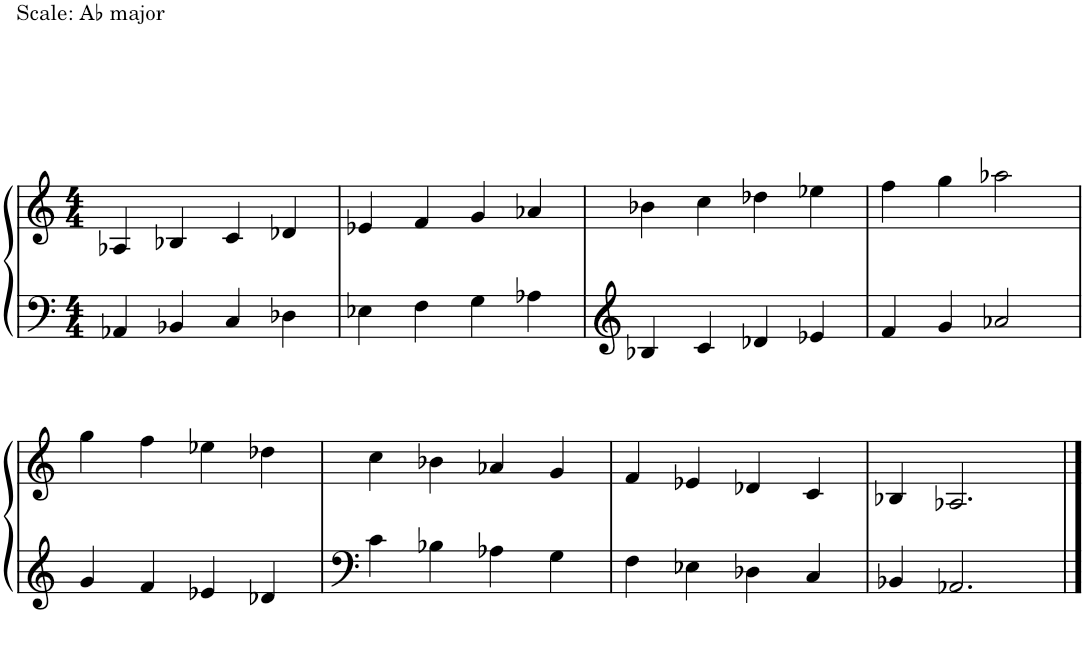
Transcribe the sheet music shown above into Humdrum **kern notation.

**kern	**kern
*part1	*part1
*staff2	*staff1
*I"Piano	*
*I'Pno.	*
!!LO:PB:g=z
*clefG2	*clefG2
*k[]	*k[]
*M4/4	*M4/4
=1	=1
!	!LO:TX:a:t=Scale&colon; A♭ major
!LO:TX:a:t=Scale&colon; A♭ major	!
4AA-X/	4A-X/
4BB-X/	4B-X/
4C/	4c/
4D-X\	4d-X/
=2	=2
4E-X\	4e-X/
4F\	4f/
4G\	4g/
4A-X\	4a-X/
=3	=3
4B-X/	4b-X\
4c/	4cc\
4d-X/	4dd-X\
4e-X/	4ee-X\
=4	=4
4f/	4ff\
4g/	4gg\
2a-X/	2aa-X\
!!LO:LB:g=z
=5	=5
*clefG2	*
4g/	4gg\
4f/	4ff\
4e-X/	4ee-X\
4d-X/	4dd-X\
=6	=6
4c\	4cc\
4B-X\	4b-X\
4A-X\	4a-X/
4G\	4g/
=7	=7
4F\	4f/
4E-X\	4e-X/
4D-X\	4d-X/
4C/	4c/
=8	=8
4BB-X/	4B-X/
2.AA-X/	2.A-X/
==	==
*-	*-
